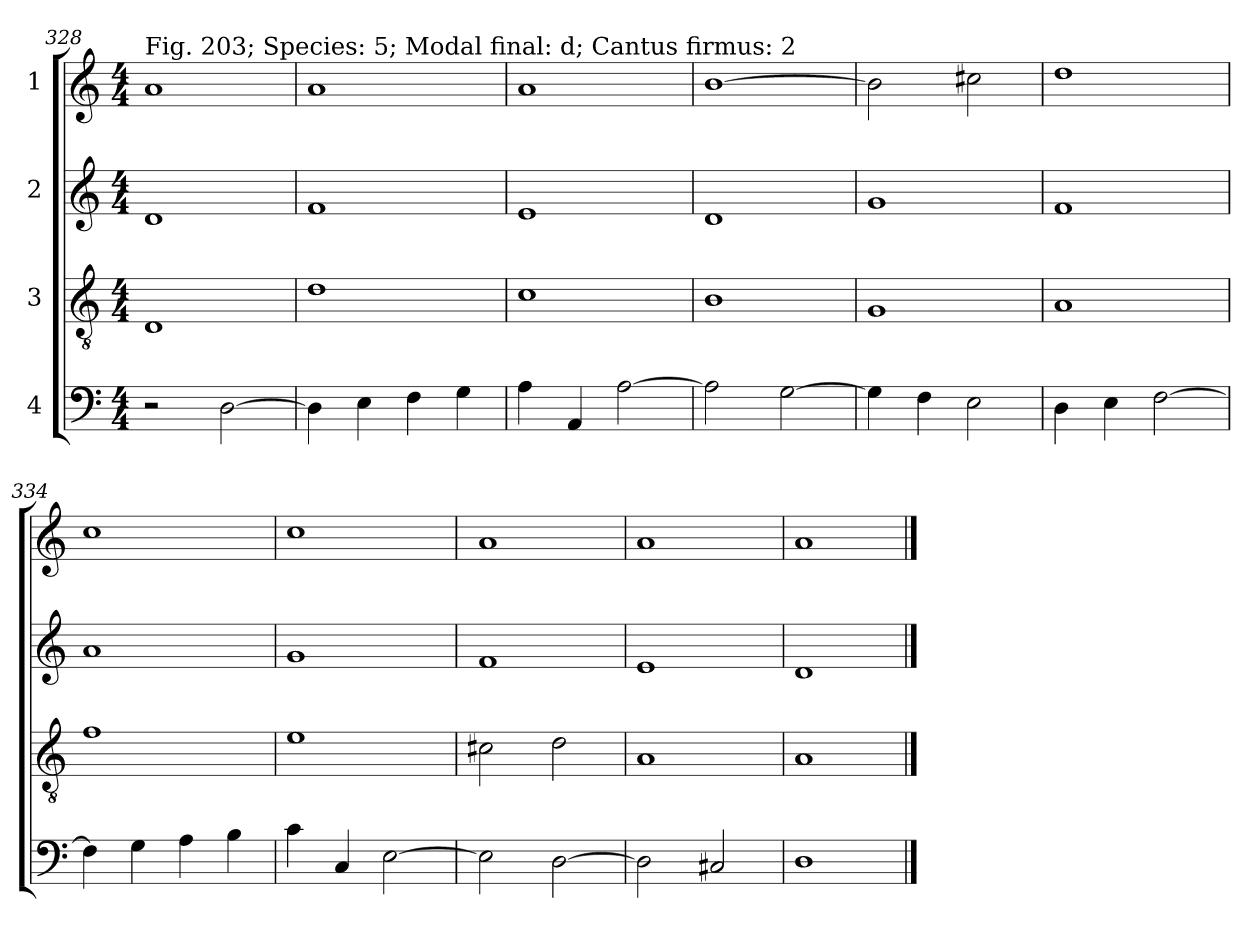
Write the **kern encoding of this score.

**kern	**kern	**kern	**kern
*part4	*part3	*part2	*part1
*staff4	*staff3	*staff2	*staff1
*I"4	*I"3	*I"2	*I"1
*clefF4	*clefGv2	*clefG2	*clefG2
*k[]	*k[]	*k[]	*k[]
*M4/4	*M4/4	*M4/4	*M4/4
=328	=328	=328	=328
!	!	!	!LO:TX:a:t=Fig. 203; Species&colon; 5; Modal final&colon; d; Cantus firmus&colon; 2
2r	1D	1d	1a
[2D\	.	.	.
=329	=329	=329	=329
4D\]	1d	1f	1a
4E\	.	.	.
4F\	.	.	.
4G\	.	.	.
=330	=330	=330	=330
4A\	1c	1e	1a
4AA/	.	.	.
[2A\	.	.	.
=331	=331	=331	=331
2A\]	1B	1d	[1b
[2G\	.	.	.
=332	=332	=332	=332
4G\]	1G	1g	2b\]
4F\	.	.	.
2E\	.	.	2cc#X\
=333	=333	=333	=333
4D\	1A	1f	1dd
4E\	.	.	.
[2F\	.	.	.
=334	=334	=334	=334
4F\]	1f	1a	1cc
4G\	.	.	.
4A\	.	.	.
4B\	.	.	.
=335	=335	=335	=335
4c\	1e	1g	1cc
4C/	.	.	.
[2E\	.	.	.
=336	=336	=336	=336
2E\]	2c#X\	1f	1a
[2D\	2d\	.	.
=337	=337	=337	=337
2D\]	1A	1e	1a
2C#X/	.	.	.
=338	=338	=338	=338
1D	1A	1d	1a
==	==	==	==
*-	*-	*-	*-
